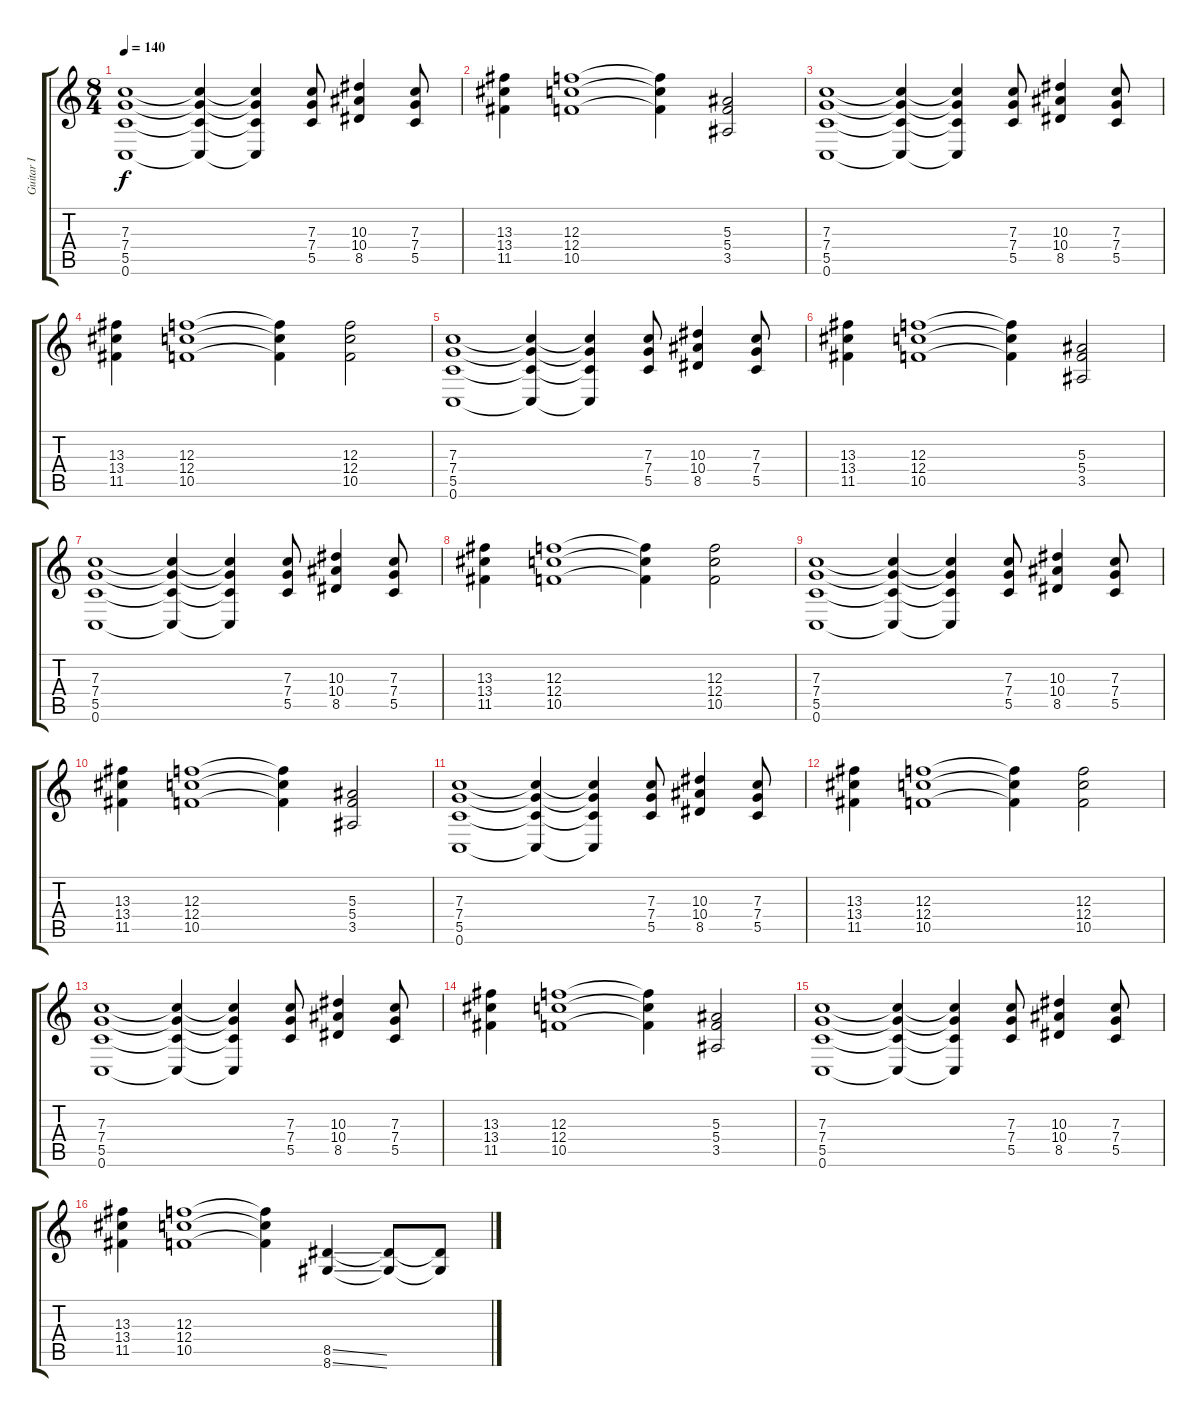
\track ("Guitar I" "Guitar I") {instrument distortionguitar}
\staff {score tabs}
\tuning (D4 A3 F3 C3 G2 C2) {hide}
\ts (8 4)
\tempo 140
\clef g2
\ks c
(7.3 7.4 5.5 0.6).1{dy f} (7.3{t} 7.4{t} 5.5{t} 0.6{t}).4 (7.3{t} 7.4{t} 5.5{t} 0.6{t}).4 (7.3 7.4 5.5).8 (10.3 10.4 8.5).4 (7.3 7.4 5.5).8 |
(13.3 13.4 11.5).4 (12.3 12.4 10.5).1 (12.3{t} 12.4{t} 10.5{t}).4 (5.3 5.4 3.5).2 |
(7.3 7.4 5.5 0.6).1 (7.3{t} 7.4{t} 5.5{t} 0.6{t}).4 (7.3{t} 7.4{t} 5.5{t} 0.6{t}).4 (7.3 7.4 5.5).8 (10.3 10.4 8.5).4 (7.3 7.4 5.5).8 |
(13.3 13.4 11.5).4 (12.3 12.4 10.5).1 (12.3{t} 12.4{t} 10.5{t}).4 (12.3 12.4 10.5).2 |
(7.3 7.4 5.5 0.6).1 (7.3{t} 7.4{t} 5.5{t} 0.6{t}).4 (7.3{t} 7.4{t} 5.5{t} 0.6{t}).4 (7.3 7.4 5.5).8 (10.3 10.4 8.5).4 (7.3 7.4 5.5).8 |
(13.3 13.4 11.5).4 (12.3 12.4 10.5).1 (12.3{t} 12.4{t} 10.5{t}).4 (5.3 5.4 3.5).2 |
(7.3 7.4 5.5 0.6).1 (7.3{t} 7.4{t} 5.5{t} 0.6{t}).4 (7.3{t} 7.4{t} 5.5{t} 0.6{t}).4 (7.3 7.4 5.5).8 (10.3 10.4 8.5).4 (7.3 7.4 5.5).8 |
(13.3 13.4 11.5).4 (12.3 12.4 10.5).1 (12.3{t} 12.4{t} 10.5{t}).4 (12.3 12.4 10.5).2 |
(7.3 7.4 5.5 0.6).1 (7.3{t} 7.4{t} 5.5{t} 0.6{t}).4 (7.3{t} 7.4{t} 5.5{t} 0.6{t}).4 (7.3 7.4 5.5).8 (10.3 10.4 8.5).4 (7.3 7.4 5.5).8 |
(13.3 13.4 11.5).4 (12.3 12.4 10.5).1 (12.3{t} 12.4{t} 10.5{t}).4 (5.3 5.4 3.5).2 |
(7.3 7.4 5.5 0.6).1 (7.3{t} 7.4{t} 5.5{t} 0.6{t}).4 (7.3{t} 7.4{t} 5.5{t} 0.6{t}).4 (7.3 7.4 5.5).8 (10.3 10.4 8.5).4 (7.3 7.4 5.5).8 |
(13.3 13.4 11.5).4 (12.3 12.4 10.5).1 (12.3{t} 12.4{t} 10.5{t}).4 (12.3 12.4 10.5).2 |
(7.3 7.4 5.5 0.6).1 (7.3{t} 7.4{t} 5.5{t} 0.6{t}).4 (7.3{t} 7.4{t} 5.5{t} 0.6{t}).4 (7.3 7.4 5.5).8 (10.3 10.4 8.5).4 (7.3 7.4 5.5).8 |
(13.3 13.4 11.5).4 (12.3 12.4 10.5).1 (12.3{t} 12.4{t} 10.5{t}).4 (5.3 5.4 3.5).2 |
(7.3 7.4 5.5 0.6).1 (7.3{t} 7.4{t} 5.5{t} 0.6{t}).4 (7.3{t} 7.4{t} 5.5{t} 0.6{t}).4 (7.3 7.4 5.5).8 (10.3 10.4 8.5).4 (7.3 7.4 5.5).8 |
(13.3 13.4 11.5).4 (12.3 12.4 10.5).1 (12.3{t} 12.4{t} 10.5{t}).4 (8.5{ss} 8.6{ss}).4 (8.5{t} 8.6{t}).8 (8.5{t} 8.6{t}).8
